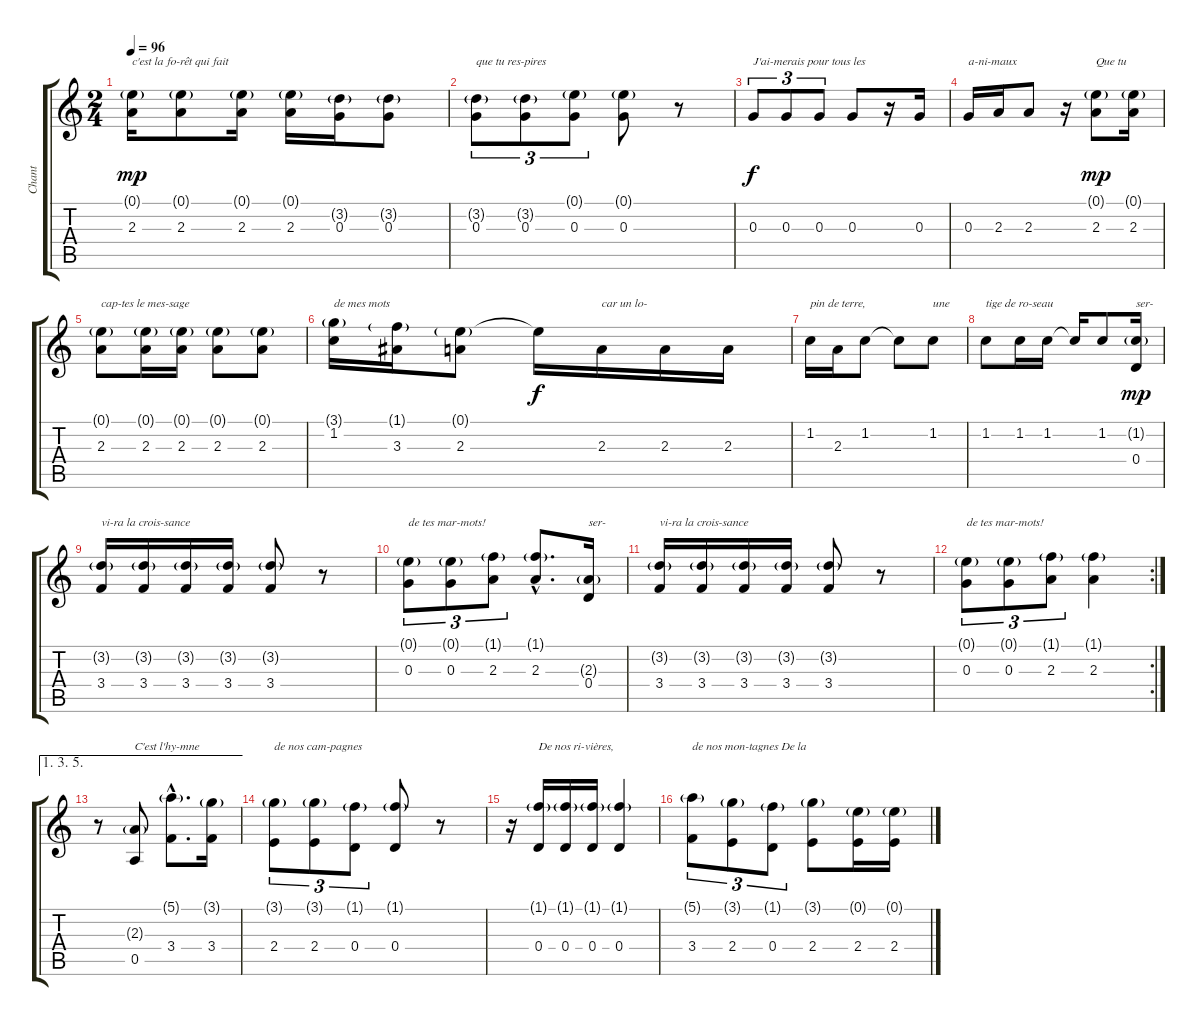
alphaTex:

\track ("Chant" "Chant") {instrument electricguitarjazz}
\staff {score tabs}
\tuning (E4 B3 G3 D3 A2 E2) {hide}
\ts (2 4)
\tempo 96
\clef g2
\ks c
(0.1{g} 2.3).16{txt "c'est la fo-rêt qui fait" dy mp} (0.1{g} 2.3).8 (0.1{g} 2.3).16 (0.1{g} 2.3).16 (3.2{g} 0.3).16 (3.2{g} 0.3).8 |
(3.2{g} 0.3).8{tu (3 2) txt "que tu res-pires"} (3.2{g} 0.3).8{tu (3 2)} (0.1{g} 0.3).8{tu (3 2)} (0.1{g} 0.3).8 r.8 |
0.3.8{tu (3 2) txt "J'ai-merais pour tous les" dy f} 0.3.8{tu (3 2)} 0.3.8{tu (3 2)} 0.3.8 r.16 0.3.16 |
0.3.16{txt "a-ni-maux"} 2.3.16 2.3.8 r.16 (0.1{g} 2.3).8{txt "Que tu" dy mp} (0.1{g} 2.3).16 |
(0.1{g} 2.3).8{txt "cap-tes le mes-sage"} (0.1{g} 2.3).16 (0.1{g} 2.3).16 (0.1{g} 2.3).8 (0.1{g} 2.3).8 |
(3.1{g} 1.2).16{txt "de mes mots"} (1.1{g} 3.3).16 (0.1{g} 2.3).8 0.1{t}.16{dy f} 2.3.16{txt "car un lo-"} 2.3.16 2.3.16 |
1.2.16{txt "pin de terre,"} 2.3.16 1.2.8 1.2{t}.8 1.2.8{txt "une"} |
1.2.8{txt "tige de ro-seau"} 1.2.16 1.2.16 1.2{t}.16 1.2.8 (1.2{g} 0.4).16{txt "ser-" dy mp} |
(3.2{g} 3.4).16{txt "vi-ra la crois-sance"} (3.2{g} 3.4).16 (3.2{g} 3.4).16 (3.2{g} 3.4).16 (3.2{g} 3.4).8 r.8 |
(0.1{g} 0.3).8{tu (3 2) txt "de tes mar-mots!"} (0.1{g} 0.3).8{tu (3 2)} (1.1{g} 2.3).8{tu (3 2)} (1.1{g hac} 2.3{hac}).8{d} (2.3{g} 0.4).16{txt "ser-"} |
(3.2{g} 3.4).16{txt "vi-ra la crois-sance"} (3.2{g} 3.4).16 (3.2{g} 3.4).16 (3.2{g} 3.4).16 (3.2{g} 3.4).8 r.8 |
\rc 2
(0.1{g} 0.3).8{tu (3 2) txt "de tes mar-mots!"} (0.1{g} 0.3).8{tu (3 2)} (1.1{g} 2.3).8{tu (3 2)} (1.1{g} 2.3).4 |
\ae (1 3 5)
r.8 (2.3{g} 0.5).8{txt "C'est l'hy-mne"} (5.1{g hac} 3.4{hac}).8{d} (3.1{g} 3.4).16 |
(3.1{g} 2.4).8{tu (3 2) txt "de nos cam-pagnes"} (3.1{g} 2.4).8{tu (3 2)} (1.1{g} 0.4).8{tu (3 2)} (1.1{g} 0.4).8 r.8 |
r.16 (1.1{g} 0.4).16{txt "De nos ri-vières,"} (1.1{g} 0.4).16 (1.1{g} 0.4).16 (1.1{g} 0.4).4 |
(5.1{g} 3.4).8{tu (3 2) txt "de nos mon-tagnes De la"} (3.1{g} 2.4).8{tu (3 2)} (1.1{g} 0.4).8{tu (3 2)} (3.1{g} 2.4).8 (0.1{g} 2.4).16 (0.1{g} 2.4).16
